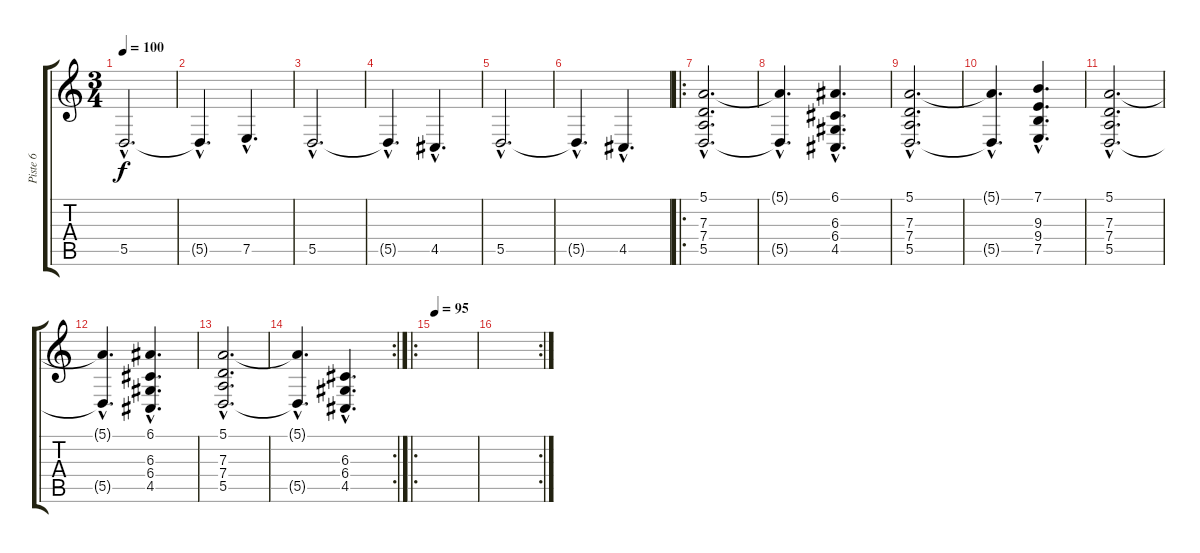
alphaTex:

\track ("Piste 6" "Piste 6") {instrument pad2warm}
\staff {score tabs}
\tuning (E4 B3 G3 D3 A2 E2) {hide}
\ts (3 4)
\tempo 100
\clef g2
\ks c
5.5{hac}.2{d dy f} |
5.5{hac t}.4{d} 7.5{hac}.4{d} |
5.5{hac}.2{d} |
5.5{hac t}.4{d} 4.5{hac}.4{d} |
5.5{hac}.2{d} |
5.5{hac t}.4{d} 4.5{hac}.4{d} |
\ro
(5.1{hac} 7.3{hac} 7.4{hac} 5.5{hac}).2{d} |
(5.1{hac t} 5.5{hac t}).4{d} (6.1{hac} 6.3{hac} 6.4{hac} 4.5{hac}).4{d} |
(5.1{hac} 7.3{hac} 7.4{hac} 5.5{hac}).2{d} |
(5.1{hac t} 5.5{hac t}).4{d} (7.1{hac} 9.3{hac} 9.4{hac} 7.5{hac}).4{d} |
(5.1{hac} 7.3{hac} 7.4{hac} 5.5{hac}).2{d} |
(5.1{hac t} 5.5{hac t}).4{d} (6.1{hac} 6.3{hac} 6.4{hac} 4.5{hac}).4{d} |
(5.1{hac} 7.3{hac} 7.4{hac} 5.5{hac}).2{d} |
\rc 2
(5.1{hac t} 5.5{hac t}).4{d} (6.3{hac} 6.4{hac} 4.5{hac}).4{d} |
\ro
\tempo 95
|
\rc 2
